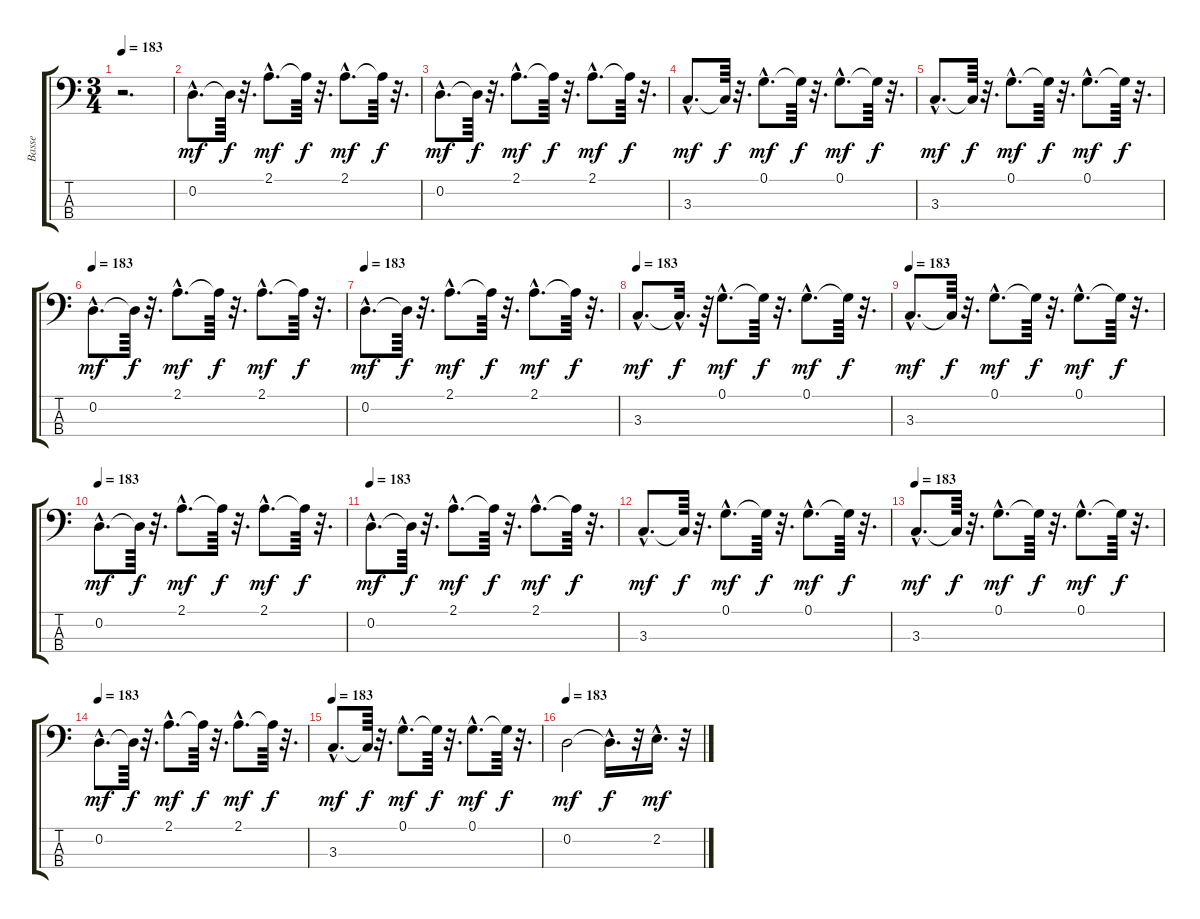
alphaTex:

\track ("Basse" "Basse") {instrument acousticbass}
\staff {score tabs}
\tuning (G2 D2 A1 E1) {hide}
\ts (3 4)
\tempo 183
\clef f4
\ks c
r.2{d dy mf} |
0.2{hac}.8{d} 0.2{t}.64{dy f} r.32{d} 2.1{hac}.8{d dy mf} 2.1{t}.64{dy f} r.32{d} 2.1{hac}.8{d dy mf} 2.1{t}.64{dy f} r.32{d} |
0.2{hac}.8{d dy mf} 0.2{t}.64{dy f} r.32{d} 2.1{hac}.8{d dy mf} 2.1{t}.64{dy f} r.32{d} 2.1{hac}.8{d dy mf} 2.1{t}.64{dy f} r.32{d} |
3.3{hac}.8{d dy mf} 3.3{t}.64{dy f} r.32{d} 0.1{hac}.8{d dy mf} 0.1{t}.64{dy f} r.32{d} 0.1{hac}.8{d dy mf} 0.1{t}.64{dy f} r.32{d} |
3.3{hac}.8{d dy mf} 3.3{t}.64{dy f} r.32{d} 0.1{hac}.8{d dy mf} 0.1{t}.64{dy f} r.32{d} 0.1{hac}.8{d dy mf} 0.1{t}.64{dy f} r.32{d} |
\tempo 183
0.2{hac}.8{d dy mf} 0.2{t}.64{dy f} r.32{d} 2.1{hac}.8{d dy mf} 2.1{t}.64{dy f} r.32{d} 2.1{hac}.8{d dy mf} 2.1{t}.64{dy f} r.32{d} |
\tempo 183
0.2{hac}.8{d dy mf} 0.2{t}.64{dy f} r.32{d} 2.1{hac}.8{d dy mf} 2.1{t}.64{dy f} r.32{d} 2.1{hac}.8{d dy mf} 2.1{t}.64{dy f} r.32{d} |
\tempo 183
3.3{hac}.8{d dy mf} 3.3{hac t}.32{d dy f} r.64 0.1{hac}.8{d dy mf} 0.1{t}.64{dy f} r.32{d} 0.1{hac}.8{d dy mf} 0.1{t}.64{dy f} r.32{d} |
\tempo 183
3.3{hac}.8{d dy mf} 3.3{t}.64{dy f} r.32{d} 0.1{hac}.8{d dy mf} 0.1{t}.64{dy f} r.32{d} 0.1{hac}.8{d dy mf} 0.1{t}.64{dy f} r.32{d} |
\tempo 183
0.2{hac}.8{d dy mf} 0.2{t}.64{dy f} r.32{d} 2.1{hac}.8{d dy mf} 2.1{t}.64{dy f} r.32{d} 2.1{hac}.8{d dy mf} 2.1{t}.64{dy f} r.32{d} |
\tempo 183
0.2{hac}.8{d dy mf} 0.2{t}.64{dy f} r.32{d} 2.1{hac}.8{d dy mf} 2.1{t}.64{dy f} r.32{d} 2.1{hac}.8{d dy mf} 2.1{t}.64{dy f} r.32{d} |
3.3{hac}.8{d dy mf} 3.3{t}.64{dy f} r.32{d} 0.1{hac}.8{d dy mf} 0.1{t}.64{dy f} r.32{d} 0.1{hac}.8{d dy mf} 0.1{t}.64{dy f} r.32{d} |
\tempo 183
3.3{hac}.8{d dy mf} 3.3{t}.64{dy f} r.32{d} 0.1{hac}.8{d dy mf} 0.1{t}.64{dy f} r.32{d} 0.1{hac}.8{d dy mf} 0.1{t}.64{dy f} r.32{d} |
\tempo 183
0.2{hac}.8{d dy mf} 0.2{t}.64{dy f} r.32{d} 2.1{hac}.8{d dy mf} 2.1{t}.64{dy f} r.32{d} 2.1{hac}.8{d dy mf} 2.1{t}.64{dy f} r.32{d} |
\tempo 183
3.3{hac}.8{d dy mf} 3.3{t}.64{dy f} r.32{d} 0.1{hac}.8{d dy mf} 0.1{t}.64{dy f} r.32{d} 0.1{hac}.8{d dy mf} 0.1{t}.64{dy f} r.32{d} |
\tempo 183
0.2.2{dy mf} 0.2{hac t}.16{d dy f} r.32 2.2{hac}.16{d dy mf} r.32
